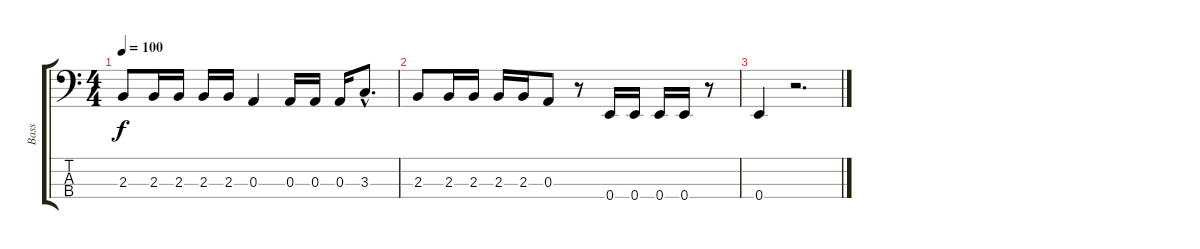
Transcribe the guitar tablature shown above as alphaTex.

\track ("Bass" "Bass") {instrument electricbasspick}
\staff {score tabs}
\tuning (G2 D2 A1 E1) {hide}
\ts (4 4)
\tempo 100
\clef f4
\ks c
2.3.8{dy f} 2.3.16 2.3.16 2.3.16 2.3.16 0.3.4 0.3.16 0.3.16 0.3.16 3.3{hac}.8{d} |
2.3.8 2.3.16 2.3.16 2.3.16 2.3.16 0.3.8 r.8 0.4.16 0.4.16 0.4.16 0.4.16 r.8 |
0.4.4 r.2{d}
